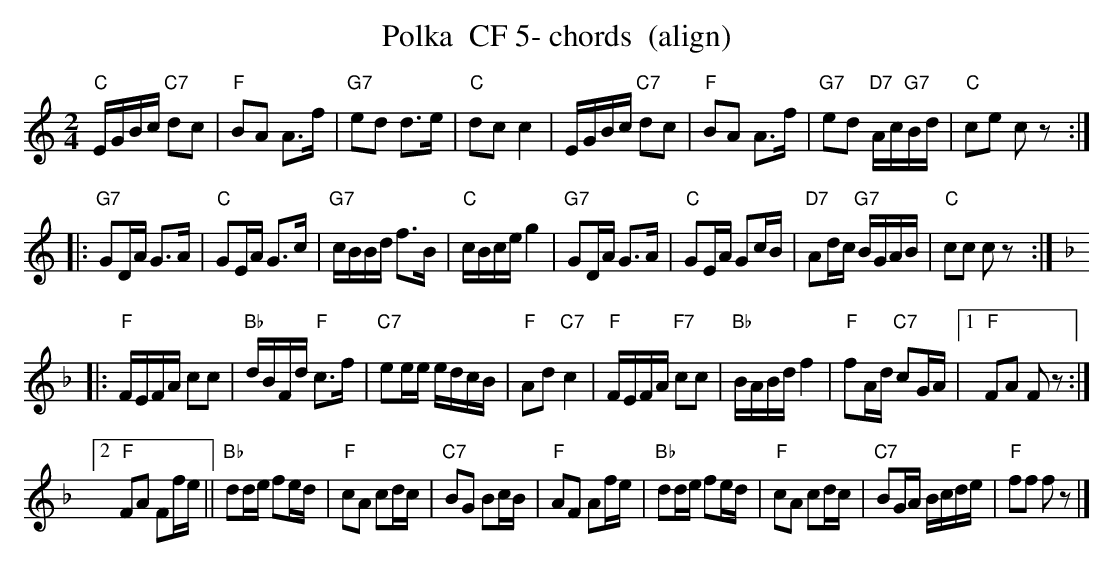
X:1
T:Polka  CF 5- chords  (align)
M:2/4
L:1/16
K:Cmaj%%MIDI gchordon
"C"EGBc "C7"d2c2 | "F"B2A2 A3f | "G7"e2d2 d3e | "C"d2c2c4 | EGBc "C7"d2c2 | \
"F"B2A2 A3f | "G7"e2d2 "D7"Ac"G7"Bd | "C"c2e2 c2z2 ::
 "G7"G2DA G3A | "C"G2EA G3c | \
"G7"cBBd f3B | "C"cBce g4 | "G7"G2DA G3A | "C"G2EA G2cB | "D7"A2dc "G7"BGAB | \
"C"c2c2 c2z2 ::
[K:Fmaj] "F"FEFA c2c2 | "Bb"dBFd "F"c3f | "C7"e2ee edcB | "F"A2d2"C7"c4 | \
"F"FEFA "F7"c2c2 | "Bb"BABd f4 | "F"f2Ad "C7"c2GA |1 "F"F2A2 F2z2 :|2
 "F"F2A2 F2fe || \
"Bb"d2de f2ed | "F"c2A2 c2dc | "C7"B2G2 B2cB | "F"A2F2 A2fe | \
"Bb"d2de f2ed | "F"c2A2 c2dc | "C7"B2GA Bcde | "F"f2f2 f2z2 |]
